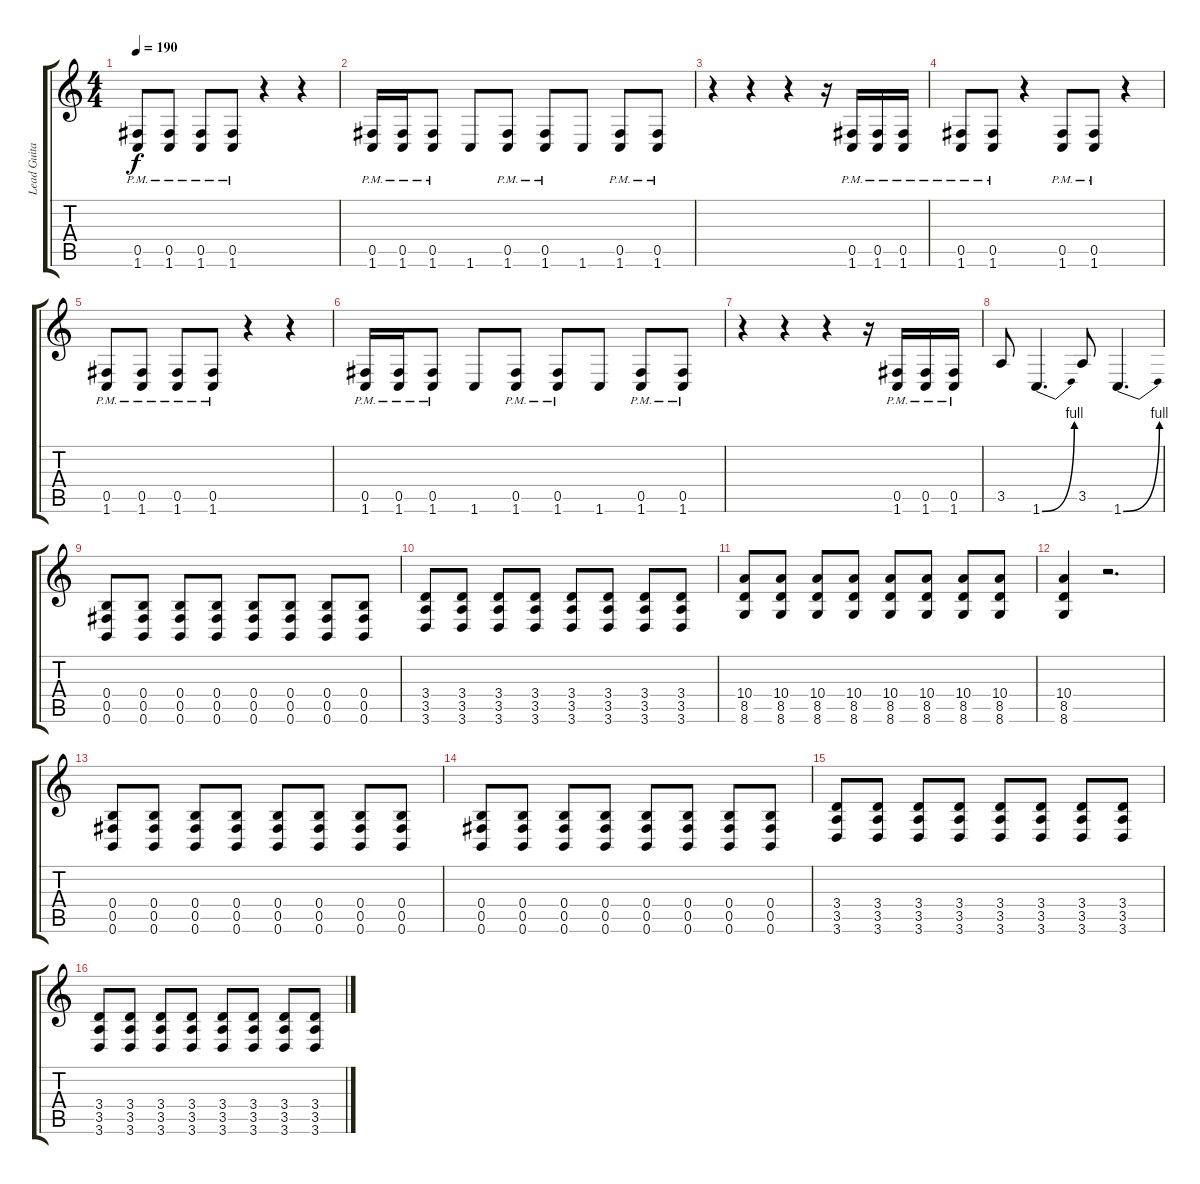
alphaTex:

\track ("Lead Guitar" "Lead Guita") {instrument overdrivenguitar}
\staff {score tabs}
\tuning (Db4 Ab3 E3 B2 Gb2 B1) {hide}
\ts (4 4)
\tempo 190
\clef g2
\ks c
(0.5{pm} 1.6{pm}).8{dy f balance 8} (0.5{pm} 1.6{pm}).8 (0.5{pm} 1.6{pm}).8 (0.5{pm} 1.6{pm}).8 r.4 r.4 |
(0.5{pm} 1.6{pm}).16 (0.5{pm} 1.6{pm}).16 (0.5{pm} 1.6{pm}).8 1.6.8 (0.5{pm} 1.6{pm}).8 (0.5{pm} 1.6{pm}).8 1.6.8 (0.5{pm} 1.6{pm}).8 (0.5{pm} 1.6{pm}).8 |
r.4 r.4 r.4 r.16 (0.5{pm} 1.6{pm}).16 (0.5{pm} 1.6{pm}).16 (0.5{pm} 1.6{pm}).16 |
(0.5{pm} 1.6{pm}).8 (0.5{pm} 1.6{pm}).8 r.4 (0.5{pm} 1.6{pm}).8 (0.5{pm} 1.6{pm}).8 r.4 |
(0.5{pm} 1.6{pm}).8{balance 8} (0.5{pm} 1.6{pm}).8 (0.5{pm} 1.6{pm}).8 (0.5{pm} 1.6{pm}).8 r.4 r.4 |
(0.5{pm} 1.6{pm}).16 (0.5{pm} 1.6{pm}).16 (0.5{pm} 1.6{pm}).8 1.6.8 (0.5{pm} 1.6{pm}).8 (0.5{pm} 1.6{pm}).8 1.6.8 (0.5{pm} 1.6{pm}).8 (0.5{pm} 1.6{pm}).8 |
r.4 r.4 r.4 r.16 (0.5{pm} 1.6{pm}).16 (0.5{pm} 1.6{pm}).16 (0.5{pm} 1.6{pm}).16 |
3.5.8 1.6{be (bend 0 0 60 4)}.4{d} 3.5.8 1.6{be (bend 0 0 60 4)}.4{d} |
(0.4 0.5 0.6).8 (0.4 0.5 0.6).8 (0.4 0.5 0.6).8 (0.4 0.5 0.6).8 (0.4 0.5 0.6).8 (0.4 0.5 0.6).8 (0.4 0.5 0.6).8 (0.4 0.5 0.6).8 |
(3.4 3.5 3.6).8 (3.4 3.5 3.6).8 (3.4 3.5 3.6).8 (3.4 3.5 3.6).8 (3.4 3.5 3.6).8 (3.4 3.5 3.6).8 (3.4 3.5 3.6).8 (3.4 3.5 3.6).8 |
(10.4 8.5 8.6).8 (10.4 8.5 8.6).8 (10.4 8.5 8.6).8 (10.4 8.5 8.6).8 (10.4 8.5 8.6).8 (10.4 8.5 8.6).8 (10.4 8.5 8.6).8 (10.4 8.5 8.6).8 |
(10.4 8.5 8.6).4 r.2{d} |
(0.4 0.5 0.6).8 (0.4 0.5 0.6).8 (0.4 0.5 0.6).8 (0.4 0.5 0.6).8 (0.4 0.5 0.6).8 (0.4 0.5 0.6).8 (0.4 0.5 0.6).8 (0.4 0.5 0.6).8 |
(0.4 0.5 0.6).8 (0.4 0.5 0.6).8 (0.4 0.5 0.6).8 (0.4 0.5 0.6).8 (0.4 0.5 0.6).8 (0.4 0.5 0.6).8 (0.4 0.5 0.6).8 (0.4 0.5 0.6).8 |
(3.4 3.5 3.6).8 (3.4 3.5 3.6).8 (3.4 3.5 3.6).8 (3.4 3.5 3.6).8 (3.4 3.5 3.6).8 (3.4 3.5 3.6).8 (3.4 3.5 3.6).8 (3.4 3.5 3.6).8 |
(3.4 3.5 3.6).8 (3.4 3.5 3.6).8 (3.4 3.5 3.6).8 (3.4 3.5 3.6).8 (3.4 3.5 3.6).8 (3.4 3.5 3.6).8 (3.4 3.5 3.6).8 (3.4 3.5 3.6).8
